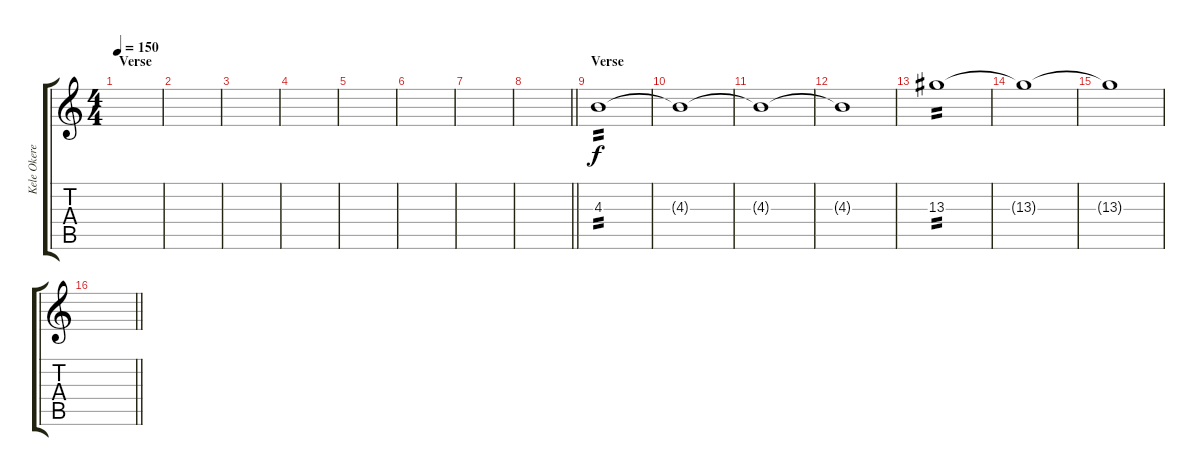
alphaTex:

\track ("Kele Okereke" "Kele Okere") {instrument overdrivenguitar}
\staff {score tabs}
\tuning (E4 B3 G3 D3 A2 E2) {hide}
\ts (4 4)
\section ("" "Verse")
\tempo 150
\clef g2
\ks c
|
|
|
|
|
|
|
\barLineRight lightlight
|
\section ("" "Verse")
4.3.1{tp 2} |
4.3{t}.1 |
4.3{t}.1 |
4.3{t}.1 |
13.3.1{tp 2} |
13.3{t}.1 |
13.3{t}.1 |
\barLineRight lightlight
